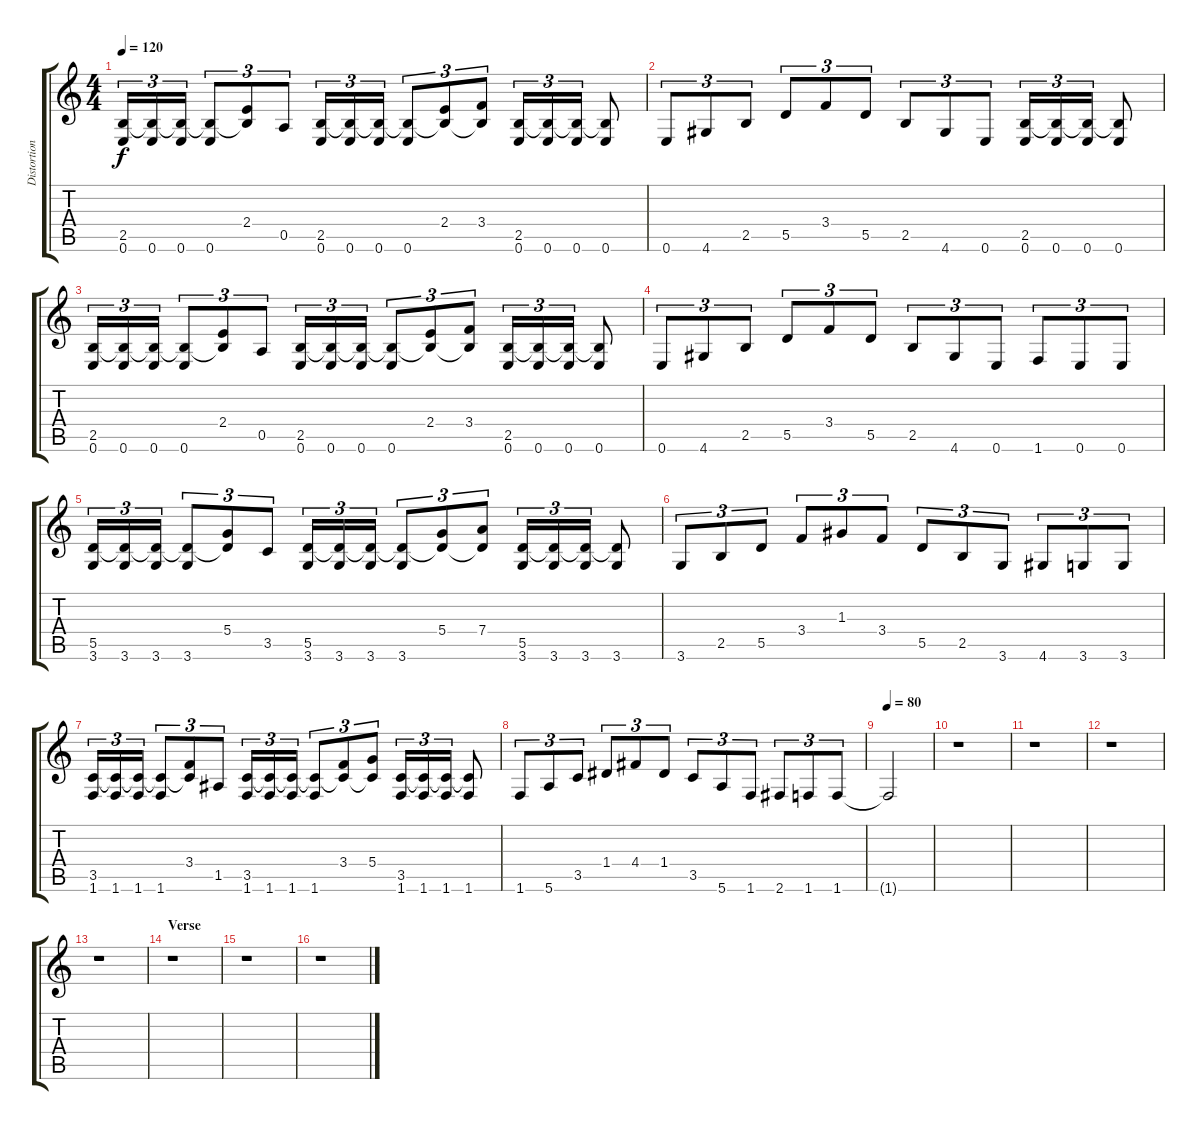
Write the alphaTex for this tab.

\track ("Distortion Guitar" "Distortion") {instrument distortionguitar}
\staff {score tabs}
\tuning (E4 B3 G3 D3 A2 E2) {hide}
\ts (4 4)
\tempo 120
\clef g2
\ks c
(2.5 0.6).16{tu (3 2) dy f} (2.5{t} 0.6).16{tu (3 2)} (2.5{t} 0.6).16{tu (3 2)} (2.5{t} 0.6).8{tu (3 2)} (2.4 2.5{t}).8{tu (3 2)} 0.5.8{tu (3 2)} (2.5 0.6).16{tu (3 2)} (2.5{t} 0.6).16{tu (3 2)} (2.5{t} 0.6).16{tu (3 2)} (2.5{t} 0.6).8{tu (3 2)} (2.4 2.5{t}).8{tu (3 2)} (3.4 2.5{t}).8{tu (3 2)} (2.5 0.6).16{tu (3 2)} (2.5{t} 0.6).16{tu (3 2)} (2.5{t} 0.6).16{tu (3 2)} (2.5{t} 0.6).8 |
0.6.8{tu (3 2)} 4.6.8{tu (3 2)} 2.5.8{tu (3 2)} 5.5.8{tu (3 2)} 3.4.8{tu (3 2)} 5.5.8{tu (3 2)} 2.5.8{tu (3 2)} 4.6.8{tu (3 2)} 0.6.8{tu (3 2)} (2.5 0.6).16{tu (3 2)} (2.5{t} 0.6).16{tu (3 2)} (2.5{t} 0.6).16{tu (3 2)} (2.5{t} 0.6).8 |
(2.5 0.6).16{tu (3 2)} (2.5{t} 0.6).16{tu (3 2)} (2.5{t} 0.6).16{tu (3 2)} (2.5{t} 0.6).8{tu (3 2)} (2.4 2.5{t}).8{tu (3 2)} 0.5.8{tu (3 2)} (2.5 0.6).16{tu (3 2)} (2.5{t} 0.6).16{tu (3 2)} (2.5{t} 0.6).16{tu (3 2)} (2.5{t} 0.6).8{tu (3 2)} (2.4 2.5{t}).8{tu (3 2)} (3.4 2.5{t}).8{tu (3 2)} (2.5 0.6).16{tu (3 2)} (2.5{t} 0.6).16{tu (3 2)} (2.5{t} 0.6).16{tu (3 2)} (2.5{t} 0.6).8 |
0.6.8{tu (3 2)} 4.6.8{tu (3 2)} 2.5.8{tu (3 2)} 5.5.8{tu (3 2)} 3.4.8{tu (3 2)} 5.5.8{tu (3 2)} 2.5.8{tu (3 2)} 4.6.8{tu (3 2)} 0.6.8{tu (3 2)} 1.6.8{tu (3 2)} 0.6.8{tu (3 2)} 0.6.8{tu (3 2)} |
(5.5 3.6).16{tu (3 2)} (5.5{t} 3.6).16{tu (3 2)} (5.5{t} 3.6).16{tu (3 2)} (5.5{t} 3.6).8{tu (3 2)} (5.4 5.5{t}).8{tu (3 2)} 3.5.8{tu (3 2)} (5.5 3.6).16{tu (3 2)} (5.5{t} 3.6).16{tu (3 2)} (5.5{t} 3.6).16{tu (3 2)} (5.5{t} 3.6).8{tu (3 2)} (5.4 5.5{t}).8{tu (3 2)} (7.4 5.5{t}).8{tu (3 2)} (5.5 3.6).16{tu (3 2)} (5.5{t} 3.6).16{tu (3 2)} (5.5{t} 3.6).16{tu (3 2)} (5.5{t} 3.6).8 |
3.6.8{tu (3 2)} 2.5.8{tu (3 2)} 5.5.8{tu (3 2)} 3.4.8{tu (3 2)} 1.3.8{tu (3 2)} 3.4.8{tu (3 2)} 5.5.8{tu (3 2)} 2.5.8{tu (3 2)} 3.6.8{tu (3 2)} 4.6.8{tu (3 2)} 3.6.8{tu (3 2)} 3.6.8{tu (3 2)} |
(3.5 1.6).16{tu (3 2)} (3.5{t} 1.6).16{tu (3 2)} (3.5{t} 1.6).16{tu (3 2)} (3.5{t} 1.6).8{tu (3 2)} (3.4 3.5{t}).8{tu (3 2)} 1.5.8{tu (3 2)} (3.5 1.6).16{tu (3 2)} (3.5{t} 1.6).16{tu (3 2)} (3.5{t} 1.6).16{tu (3 2)} (3.5{t} 1.6).8{tu (3 2)} (3.4 3.5{t}).8{tu (3 2)} (5.4 3.5{t}).8{tu (3 2)} (3.5 1.6).16{tu (3 2)} (3.5{t} 1.6).16{tu (3 2)} (3.5{t} 1.6).16{tu (3 2)} (3.5{t} 1.6).8 |
1.6.8{tu (3 2)} 5.6.8{tu (3 2)} 3.5.8{tu (3 2)} 1.4.8{tu (3 2)} 4.4.8{tu (3 2)} 1.4.8{tu (3 2)} 3.5.8{tu (3 2)} 5.6.8{tu (3 2)} 1.6.8{tu (3 2)} 2.6.8{tu (3 2)} 1.6.8{tu (3 2)} 1.6.8{tu (3 2)} |
\tempo 80
1.6{t}.2 |
r.1 |
r.1 |
r.1 |
r.1 |
\section ("" "Verse")
r.1 |
r.1 |
r.1
